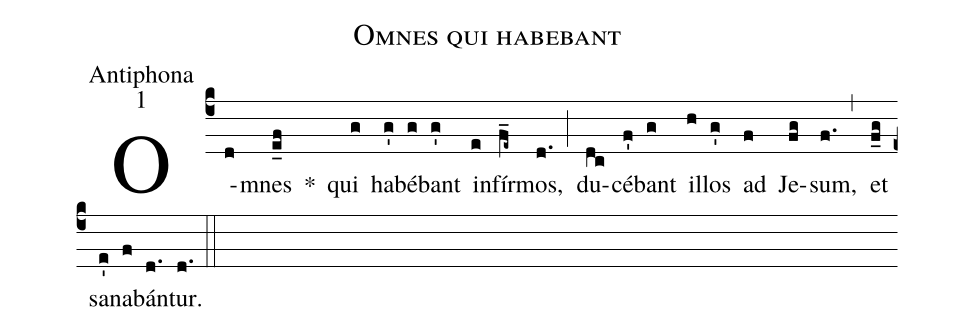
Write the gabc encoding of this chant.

name:Omnes qui habebant;
office-part:Antiphona;
mode:1;
%%
(c4) O(d)mnes(e_f) *() qui(g) ha(g')bé(g)bant(g') in(e)fír(f_e~)mos,(d.) (;) du(dc)cé(f')bant(g) il(h)los(g') ad(f) Je(fg)sum,(f.) (,) et(f_g) sa(e')na(f)bán(d.)tur.(d.) (::)
